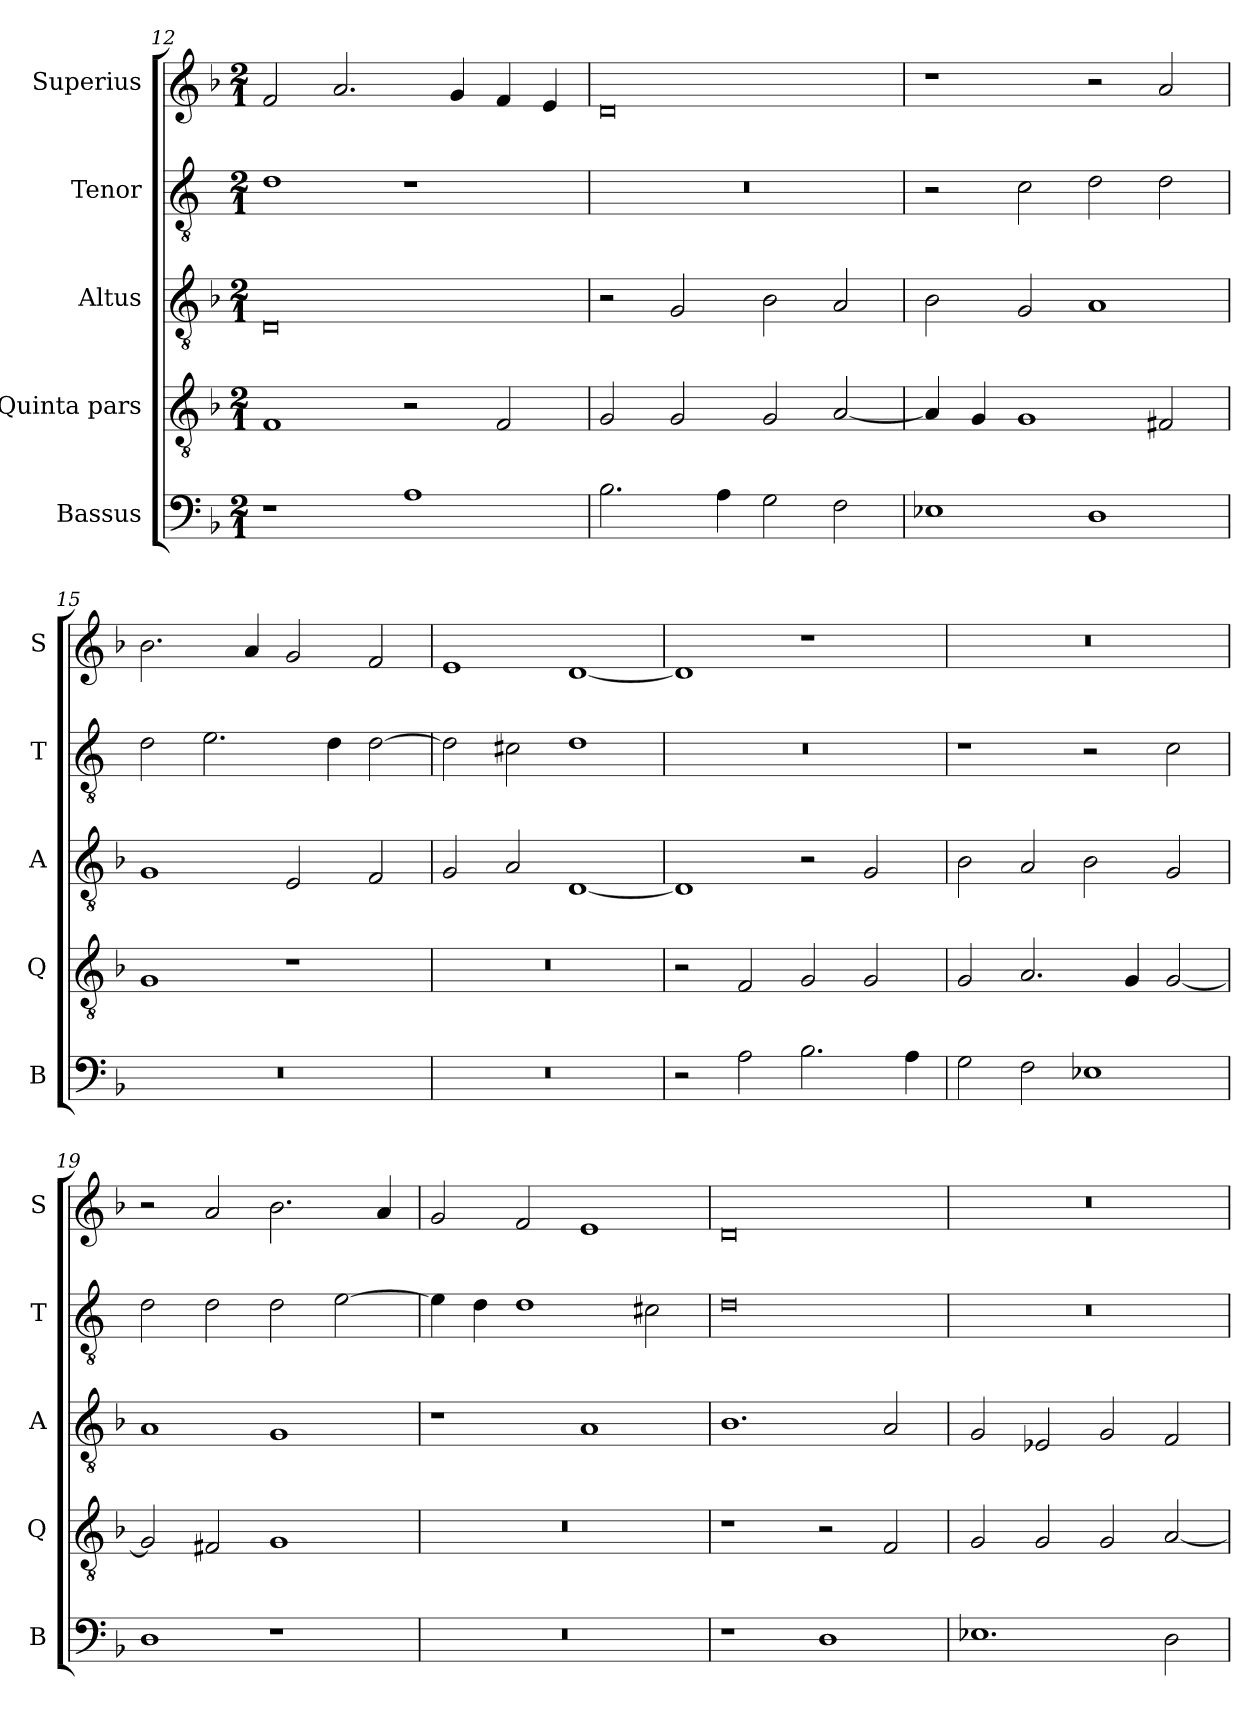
**kern	**kern	**kern	**kern	**kern
*part5	*part4	*part3	*part2	*part1
*staff5	*staff4	*staff3	*staff2	*staff1
*I"Bassus	*I"Quinta pars	*I"Altus	*I"Tenor	*I"Superius
*I'B	*I'Q	*I'A	*I'T	*I'S
*clefF4	*clefGv2	*clefGv2	*clefGv2	*clefG2
*k[b-]	*k[b-]	*k[b-]	*k[]	*k[b-]
*M2/1	*M2/1	*M2/1	*M2/1	*M2/1
=12	=12	=12	=12	=12
1r	1F	0D	1d	2f/
.	.	.	.	2.a/
1A	2r	.	1r	.
.	.	.	.	4g/
.	2F/	.	.	4f/
.	.	.	.	4e/
=13	=13	=13	=13	=13
2.B-\	2G/	2r	0r	0d
.	2G/	2G/	.	.
4A\	.	.	.	.
2G\	2G/	2B-\	.	.
2F\	[2A/	2A/	.	.
=14	=14	=14	=14	=14
1E-X	4A/]	2B-\	2r	1r
.	4G/	.	.	.
.	1G	2G/	2c\	.
1D	.	1A	2d\	2r
.	2F#X/	.	2d\	2a/
=15	=15	=15	=15	=15
0r	1G	1G	2d\	2.b-\
.	.	.	2.e\	.
.	.	.	.	4a/
.	1r	2E/	.	2g/
.	.	.	4d\	.
.	.	2F/	[2d\	2f/
=16	=16	=16	=16	=16
0r	0r	2G/	2d\]	1e
.	.	2A/	2c#X\	.
.	.	[1D	1d	[1d
=17	=17	=17	=17	=17
2r	2r	1D]	0r	1d]
2A\	2F/	.	.	.
2.B-\	2G/	2r	.	1r
.	2G/	2G/	.	.
4A\	.	.	.	.
=18	=18	=18	=18	=18
2G\	2G/	2B-\	1r	0r
2F\	2.A/	2A/	.	.
1E-X	.	2B-\	2r	.
.	4G/	.	.	.
.	[2G/	2G/	2c\	.
=19	=19	=19	=19	=19
1D	2G/]	1A	2d\	2r
.	2F#X/	.	2d\	2a/
1r	1G	1G	2d\	2.b-\
.	.	.	[2e\	.
.	.	.	.	4a/
=20	=20	=20	=20	=20
0r	0r	1r	4e\]	2g/
.	.	.	4d\	.
.	.	.	1d	2f/
.	.	1A	.	1e
.	.	.	2c#X\	.
=21	=21	=21	=21	=21
1r	1r	1.B-	0d	0d
1D	2r	.	.	.
.	2F/	2A/	.	.
=22	=22	=22	=22	=22
1.E-X	2G/	2G/	0r	0r
.	2G/	2E-X/	.	.
.	2G/	2G/	.	.
2D\	[2A/	2F/	.	.
=	=	=	=	=
*-	*-	*-	*-	*-
